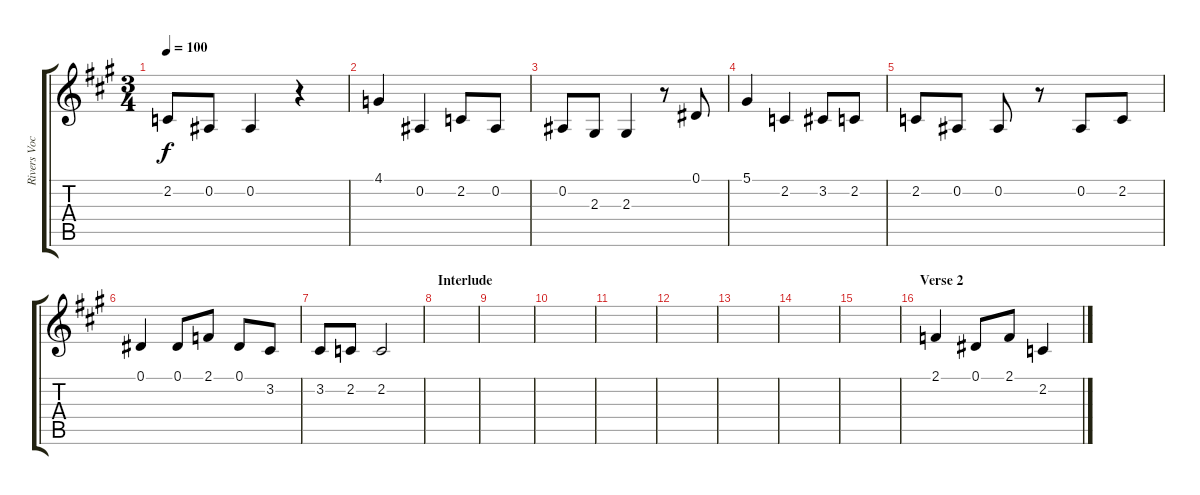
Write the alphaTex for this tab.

\track ("Rivers Vocals" "Rivers Voc") {instrument baritonesax}
\staff {score tabs}
\tuning (Eb4 Bb3 Gb3 Db3 Ab2 Eb2) {hide}
\ts (3 4)
\tempo 100
\clef g2
\ks a
2.2.8{dy f} 0.2.8 0.2.4 r.4 |
4.1.4 0.2.4 2.2.8 0.2.8 |
0.2.8 2.3.8 2.3.4 r.8 0.1.8 |
5.1.4 2.2.4 3.2.8 2.2.8 |
2.2.8 0.2.8 0.2.8 r.8 0.2.8 2.2.8 |
0.1.4 0.1.8 2.1.8 0.1.8 3.2.8 |
3.2.8 2.2.8 2.2.2 |
\section ("" "Interlude")
|
|
|
|
|
|
|
|
\section ("" "Verse 2")
2.1.4 0.1.8 2.1.8 2.2.4
